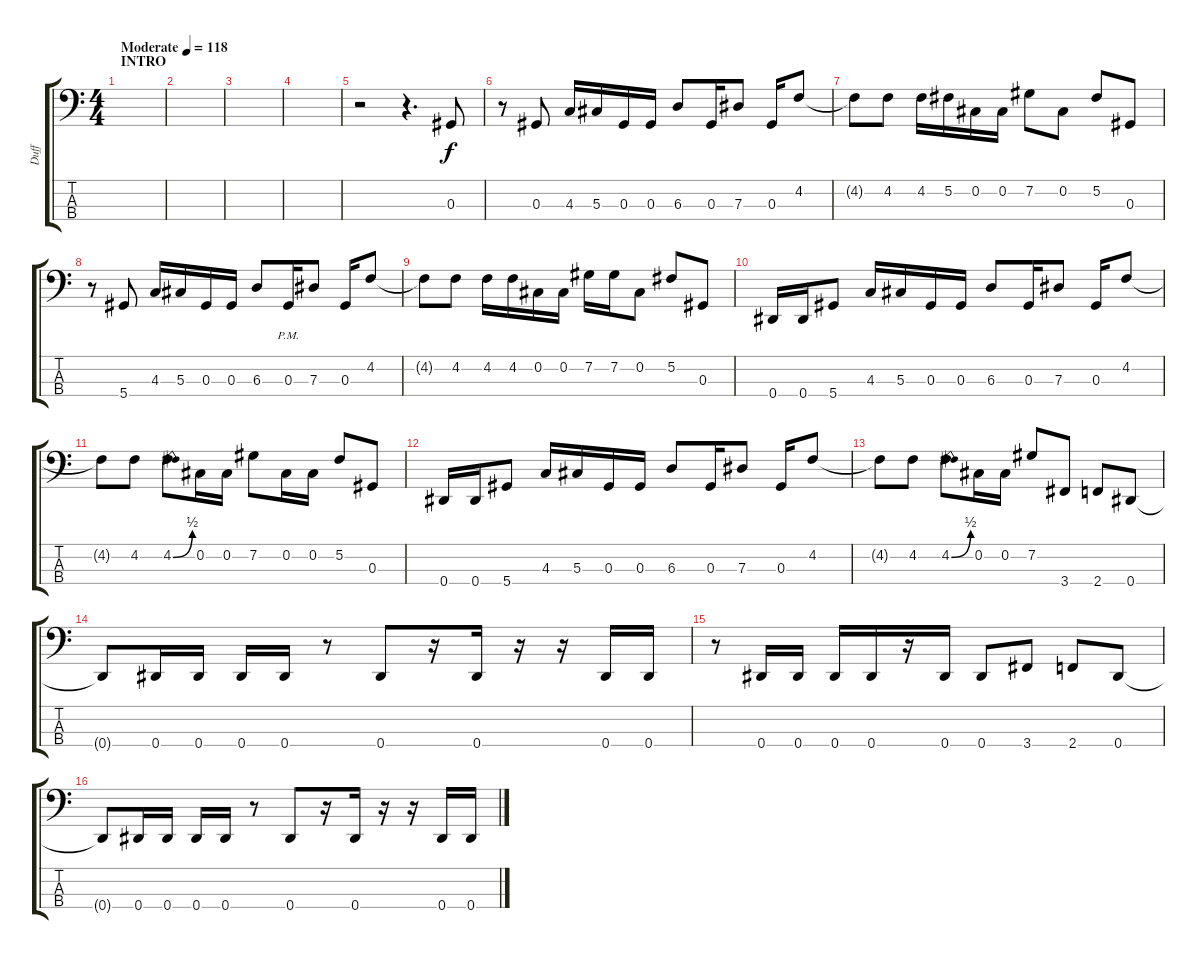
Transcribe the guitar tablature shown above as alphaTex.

\track ("Duff" "Duff") {instrument electricbassfinger}
\staff {score tabs}
\tuning (Gb2 Db2 Ab1 Eb1) {hide}
\ts (4 4)
\section ("" "INTRO")
\tempo (118 "Moderate")
\clef f4
\ks c
|
|
|
|
r.2 r.4{d} 0.3.8 |
r.8 0.3.8 4.3.16 5.3.16 0.3.16 0.3.16 6.3.8 0.3.16 7.3.8 0.3.16 4.2.8 |
4.2{t}.8 4.2.8 4.2.16 5.2.16 0.2.16 0.2.16 7.2.8 0.2.8 5.2.8 0.3.8 |
r.8 5.4.8 4.3.16 5.3.16 0.3.16 0.3.16 6.3.8 0.3{pm}.16 7.3.8 0.3.16 4.2.8 |
4.2{t}.8 4.2.8 4.2.16 4.2.16 0.2.16 0.2.16 7.2.16 7.2.16 0.2.8 5.2.8 0.3.8 |
0.4.16 0.4.16 5.4.8 4.3.16 5.3.16 0.3.16 0.3.16 6.3.8 0.3.16 7.3.8 0.3.16 4.2.8 |
4.2{t}.8 4.2.8 4.2{be (bend 0 0 60 2)}.8 0.2.16 0.2.16 7.2.8 0.2.16 0.2.16 5.2.8 0.3.8 |
0.4.16 0.4.16 5.4.8 4.3.16 5.3.16 0.3.16 0.3.16 6.3.8 0.3.16 7.3.8 0.3.16 4.2.8 |
4.2{t}.8 4.2.8 4.2{be (bend 0 0 60 2)}.8 0.2.16 0.2.16 7.2.8 3.4.8 2.4.8 0.4.8 |
0.4{t}.8 0.4.16 0.4.16 0.4.16 0.4.16 r.8 0.4.8 r.16 0.4.16 r.16 r.16 0.4.16 0.4.16 |
r.8 0.4.16 0.4.16 0.4.16 0.4.16 r.16 0.4.16 0.4.8 3.4.8 2.4.8 0.4.8 |
0.4{t}.8 0.4.16 0.4.16 0.4.16 0.4.16 r.8 0.4.8 r.16 0.4.16 r.16 r.16 0.4.16 0.4.16
